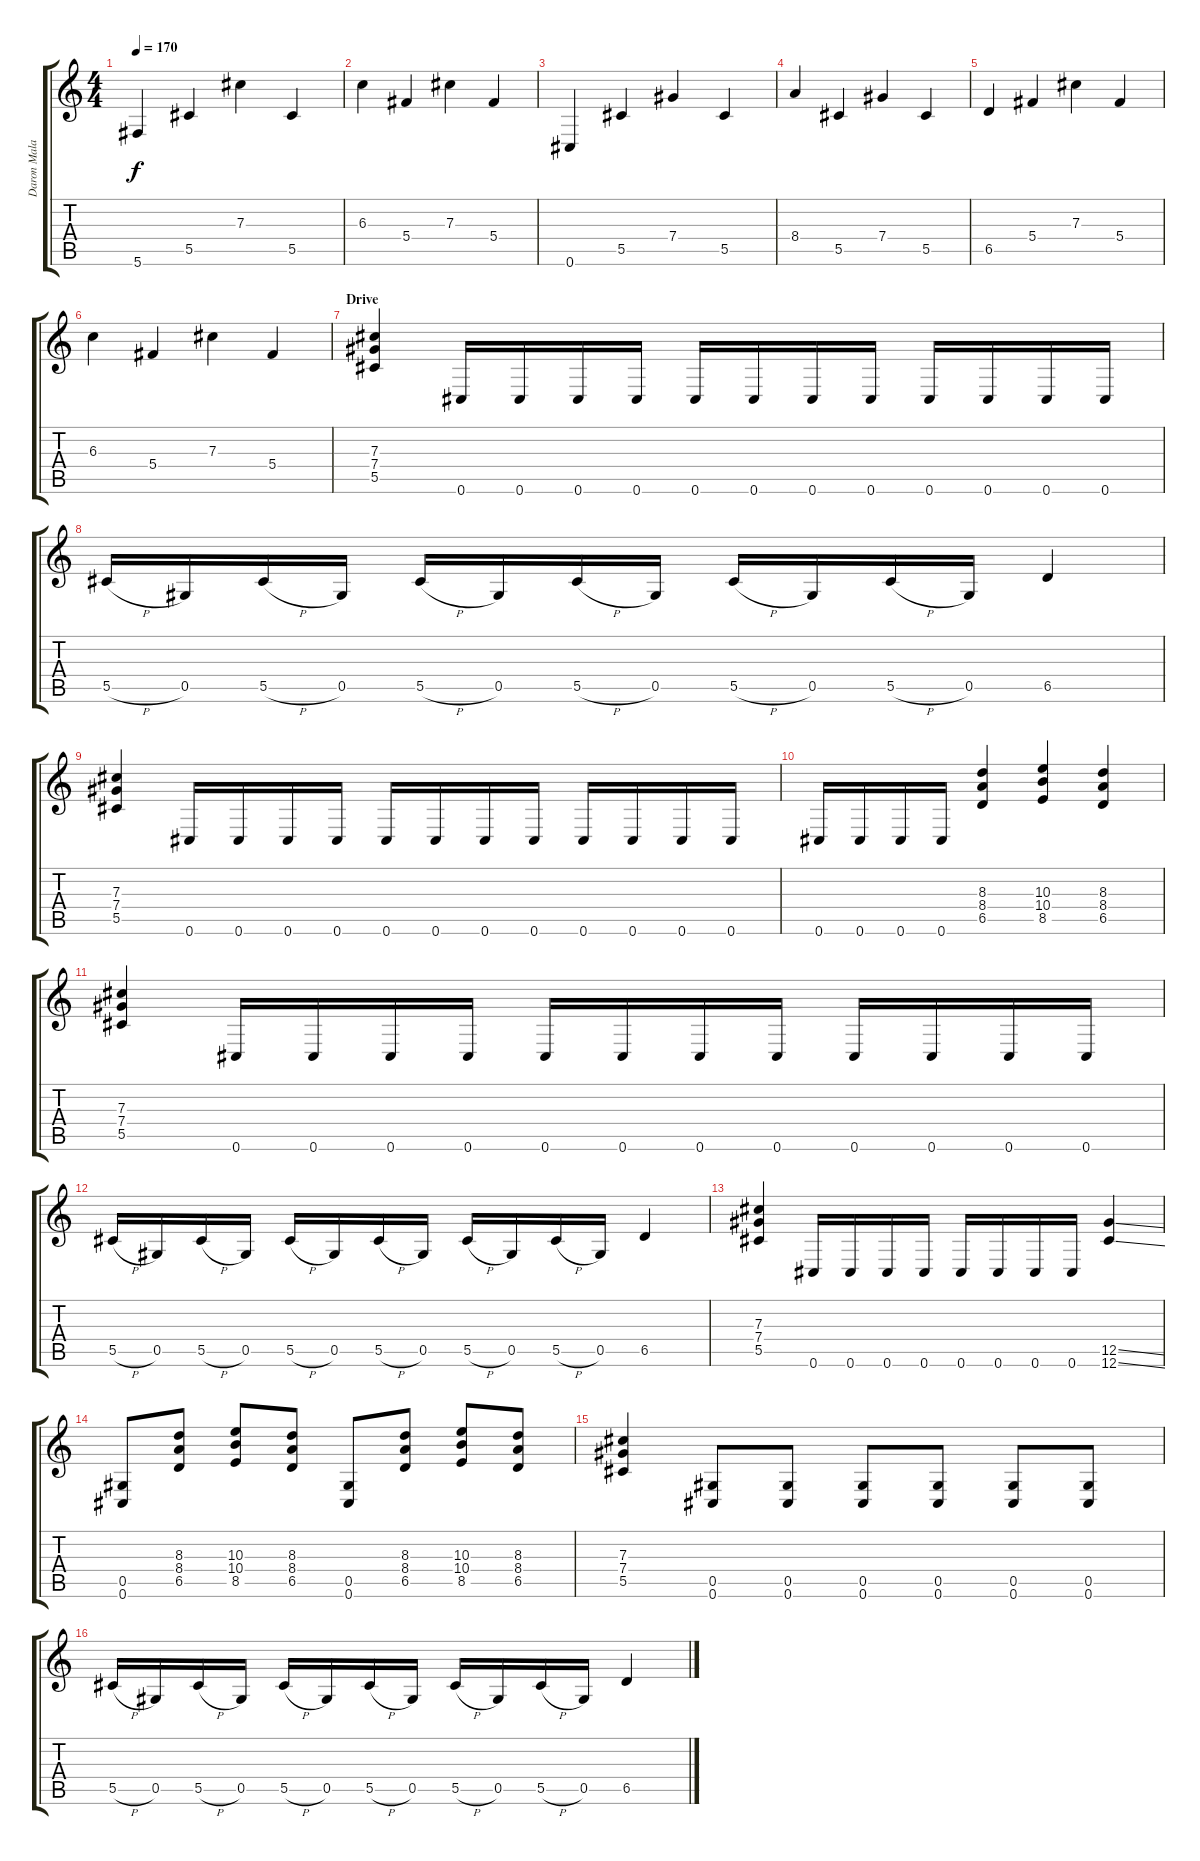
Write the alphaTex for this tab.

\track ("Daron Malakian" "Daron Mala") {instrument distortionguitar}
\staff {score tabs}
\tuning (Eb4 Bb3 Gb3 Db3 Ab2 Db2) {hide}
\ts (4 4)
\tempo 170
\clef g2
\ks c
5.6.4{dy f} 5.5.4 7.3.4 5.5.4 |
6.3.4 5.4.4 7.3.4 5.4.4 |
0.6.4 5.5.4 7.4.4 5.5.4 |
8.4.4 5.5.4 7.4.4 5.5.4 |
6.5.4 5.4.4 7.3.4 5.4.4 |
6.3.4 5.4.4 7.3.4 5.4.4 |
\section ("" "Drive")
(7.3 7.4 5.5).4{instrument distortionguitar} 0.6.16 0.6.16 0.6.16 0.6.16 0.6.16 0.6.16 0.6.16 0.6.16 0.6.16 0.6.16 0.6.16 0.6.16 |
5.5{h}.16 0.5.16 5.5{h}.16 0.5.16 5.5{h}.16 0.5.16 5.5{h}.16 0.5.16 5.5{h}.16 0.5.16 5.5{h}.16 0.5.16 6.5.4 |
(7.3 7.4 5.5).4 0.6.16 0.6.16 0.6.16 0.6.16 0.6.16 0.6.16 0.6.16 0.6.16 0.6.16 0.6.16 0.6.16 0.6.16 |
0.6.16 0.6.16 0.6.16 0.6.16 (8.3 8.4 6.5).4 (10.3 10.4 8.5).4 (8.3 8.4 6.5).4 |
(7.3 7.4 5.5).4 0.6.16 0.6.16 0.6.16 0.6.16 0.6.16 0.6.16 0.6.16 0.6.16 0.6.16 0.6.16 0.6.16 0.6.16 |
5.5{h}.16 0.5.16 5.5{h}.16 0.5.16 5.5{h}.16 0.5.16 5.5{h}.16 0.5.16 5.5{h}.16 0.5.16 5.5{h}.16 0.5.16 6.5.4 |
(7.3 7.4 5.5).4 0.6.16 0.6.16 0.6.16 0.6.16 0.6.16 0.6.16 0.6.16 0.6.16 (12.5{ss} 12.6{ss}).4 |
(0.5 0.6).8 (8.3 8.4 6.5).8 (10.3 10.4 8.5).8 (8.3 8.4 6.5).8 (0.5 0.6).8 (8.3 8.4 6.5).8 (10.3 10.4 8.5).8 (8.3 8.4 6.5).8 |
(7.3 7.4 5.5).4 (0.5 0.6).8 (0.5 0.6).8 (0.5 0.6).8 (0.5 0.6).8 (0.5 0.6).8 (0.5 0.6).8 |
5.5{h}.16 0.5.16 5.5{h}.16 0.5.16 5.5{h}.16 0.5.16 5.5{h}.16 0.5.16 5.5{h}.16 0.5.16 5.5{h}.16 0.5.16 6.5.4
